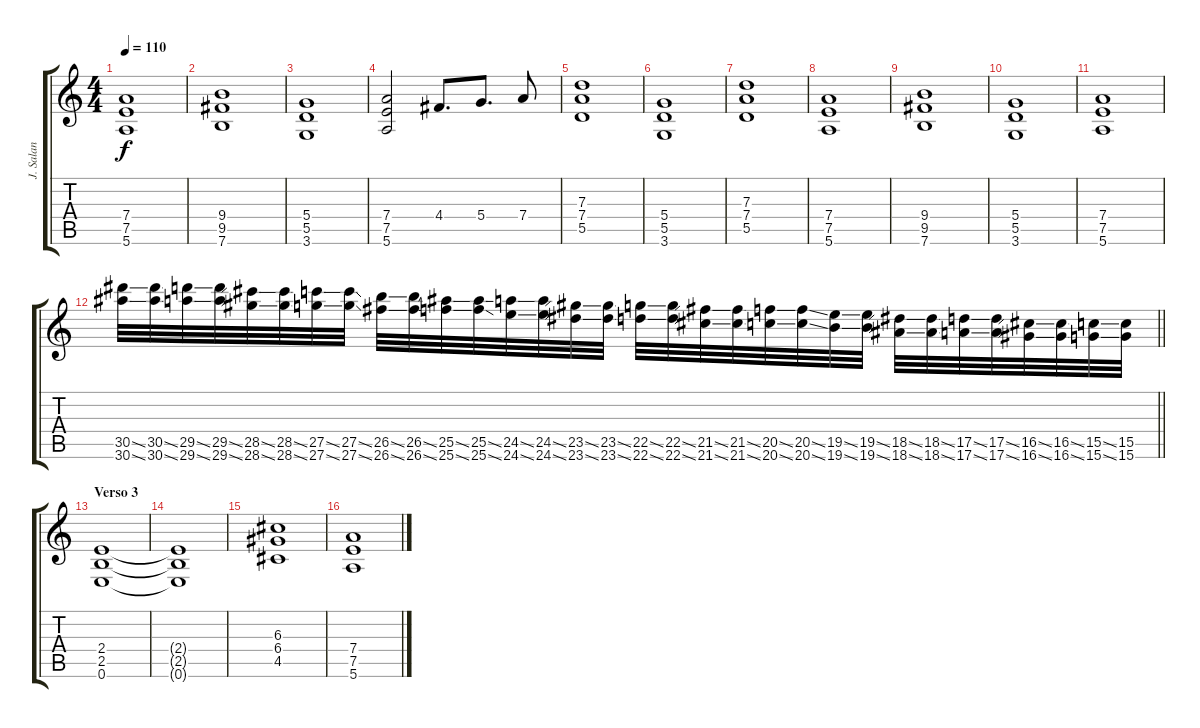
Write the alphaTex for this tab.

\track ("J. Salan" "J. Salan") {instrument distortionguitar}
\staff {score tabs}
\tuning (E4 B3 G3 D3 A2 E2) {hide}
\ts (4 4)
\tempo 110
\clef g2
\ks c
(7.4 7.5 5.6).1{dy f} |
(9.4 9.5 7.6).1 |
(5.4 5.5 3.6).1 |
(7.4 7.5 5.6).2 4.4.8{d} 5.4.8{d} 7.4.8 |
(7.3 7.4 5.5).1 |
(5.4 5.5 3.6).1 |
(7.3 7.4 5.5).1 |
(7.4 7.5 5.6).1 |
(9.4 9.5 7.6).1 |
(5.4 5.5 3.6).1 |
(7.4 7.5 5.6).1 |
\barLineRight lightlight
(30.5{ss} 30.6{ss}).32 (30.5{ss} 30.6{ss}).32 (29.5{ss} 29.6{ss}).32 (29.5{ss} 29.6{ss}).32 (28.5{ss} 28.6{ss}).32 (28.5{ss} 28.6{ss}).32 (27.5{ss} 27.6{ss}).32 (27.5{ss} 27.6{ss}).32 (26.5{ss} 26.6{ss}).32 (26.5{ss} 26.6{ss}).32 (25.5{ss} 25.6{ss}).32 (25.5{ss} 25.6{ss}).32 (24.5{ss} 24.6{ss}).32 (24.5{ss} 24.6{ss}).32 (23.5{ss} 23.6{ss}).32 (23.5{ss} 23.6{ss}).32 (22.5{ss} 22.6{ss}).32 (22.5{ss} 22.6{ss}).32 (21.5{ss} 21.6{ss}).32 (21.5{ss} 21.6{ss}).32 (20.5{ss} 20.6{ss}).32 (20.5{ss} 20.6{ss}).32 (19.5{ss} 19.6{ss}).32 (19.5{ss} 19.6{ss}).32 (18.5{ss} 18.6{ss}).32 (18.5{ss} 18.6{ss}).32 (17.5{ss} 17.6{ss}).32 (17.5{ss} 17.6{ss}).32 (16.5{ss} 16.6{ss}).32 (16.5{ss} 16.6{ss}).32 (15.5{ss} 15.6{ss}).32 (15.5 15.6).32 |
\section ("" "Verso 3")
(2.4 2.5 0.6).1 |
(2.4{t} 2.5{t} 0.6{t}).1 |
(6.3 6.4 4.5).1 |
(7.4 7.5 5.6).1
